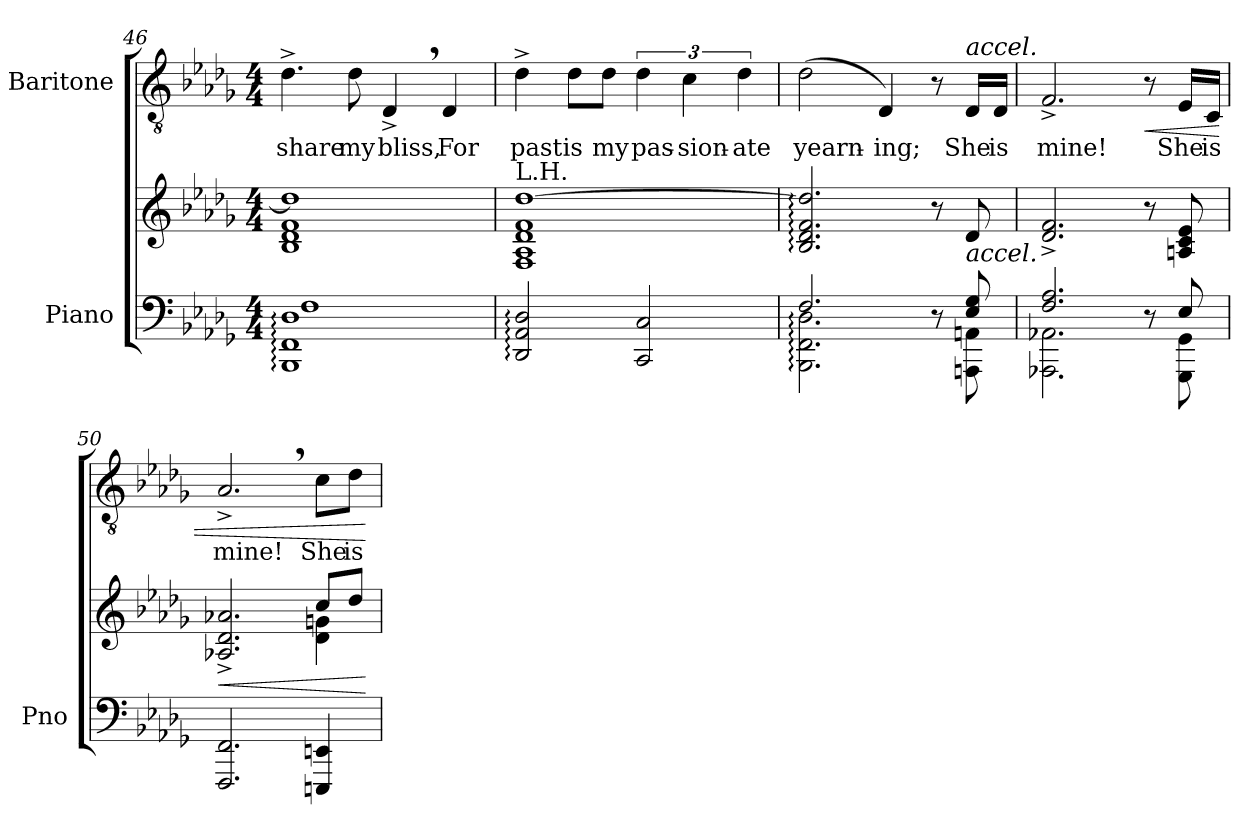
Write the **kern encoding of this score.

**kern	**kern	**dynam	**kern	**text	**dynam
*part2	*part2	*part2	*part1	*part1	*part1
*staff3	*staff2	*staff2/3	*staff1	*staff1	*staff1
*I"Piano	*	*	*I"Baritone	*	*
*I'Pno	*	*	*	*	*
*clefF4	*clefG2	*	*clefGv2	*	*
*k[b-e-a-d-g-]	*k[b-e-a-d-g-]	*	*k[b-e-a-d-g-]	*	*
*M4/4	*M4/4	*	*M4/4	*	*
=46	=46	=46	=46	=46	=46
*^	*^	*	*	*	*
*	*^	*	*^	*	*	*	*
!	!	!	!	!	!	!	!	!LO:LY:b	!
1BBB-: 1D-:	1FF	1F	1dd-]	1f:	1B-: 1d-:	.	4.d-^\	share	.
!	!	!	!	!	!	!	!	!LO:LY:b	!
.	.	.	.	.	.	.	8d-\	my	.
!	!	!	!	!	!	!	!	!LO:LY:b	!
.	.	.	.	.	.	.	4D-^,/	bliss,	.
!	!	!	!	!	!	!	!	!LO:LY:b	!
.	.	.	.	.	.	.	4D-/	For	.
*v	*v	*v	*	*	*	*	*	*	*
*	*v	*v	*v	*	*	*	*
!!LO:LB:g=z
=47	=47	=47	=47	=47	=47
!	!LO:TX:a:t=L.H.	!	!	!	!
!	!	!	!	!LO:LY:b	!
2DD-/: 2AA-/: 2D-/:	1F 1A- 1d- 1f [1dd-	.	4d-^\	past	.
!	!	!	!	!LO:LY:b	!
.	.	.	8d-\L	is	.
!	!	!	!	!LO:LY:b	!
.	.	.	8d-\J	my	.
!	!	!	!	!LO:LY:b	!
2CC/ 2C/	.	.	6d-\	pas-	.
!	!	!	!	!LO:LY:b	!
.	.	.	6c\	-sion-	.
!	!	!	!	!LO:LY:b	!
.	.	.	6d-\	-ate	.
=48	=48	=48	=48	=48	=48
*^	*	*	*	*	*
*	*^	*	*	*	*	*
!	!	!	!	!	!	!LO:LY:b	!
2.BBB-\: 2.FF\: 2.D-\:	2..ryy	2.F/	2.B-/: 2.d-/: 2.f/: 2.dd-/]:	.	(<2d-\	yearn-	.
!	!	!	!	!	!	!LO:LY:b	!
.	.	.	.	.	4D-/)	-ing;	.
8r	.	4ryy	8r	.	8r	.	.
!	!	!	!	!	!LO:TX:a:i:t=accel.	!	!
!	!	!	!LO:TX:b:i:t=accel.	!	!	!	!
!	!	!	!	!	!	!LO:LY:b	!
8E-/ 8G-/	8AAAn\ 8AAn\	.	8d-/	.	16D-/LL	She	.
!	!	!	!	!	!	!LO:LY:b	!
.	.	.	.	.	16D-/JJ	is	.
*v	*v	*v	*	*	*	*	*
=49	=49	=49	=49	=49	=49
*	*	*	*MM128	*	*
*^	*	*	*	*	*
!	!	!	!	!	!LO:LY:b	!
2.F/ 2.A-/	2.AAA-X\ 2.AA-X\	2.d-/^ 2.f/^	.	2.F^/	mine!	.
!	!	!	!	!	!	!LO:HP:b
8r	8ryy	8r	.	8r	.	<
!	!	!	!	!	!LO:LY:b	!
8E-/	8GGG-\ 8GG-\	8An/ 8c/ 8e-/	.	16E-/LL	She	.
!	!	!	!	!	!LO:LY:b	!
.	.	.	.	16C/JJ	is	.
*v	*v	*	*	*	*	*
!!LO:LB:g=z
=50	=50	=50	=50	=50	=50
*	*	*	*MM136	*	*
!	!	!LO:HP:b	!	!LO:LY:b	!
*	*^	*	*	*	*
2.FFF/ 2.FF/	2.A-X/^ 2.d-/^ 2.a-X/^	2.ryy	<	2.A-^,/	mine!	.
!	!	!	!	!	!LO:LY:b	!
4EEEn/ 4EEn/	8cc/L	4d-\ 4gn\	.	8c\L	She	.
!	!	!	!	!	!LO:LY:b	!
.	8dd-/J	.	.	8d-\J	is	.
*	*v	*v	*	*	*	*
.	.	[	.	.	[
=	=	=	=	=	=
*-	*-	*-	*-	*-	*-
